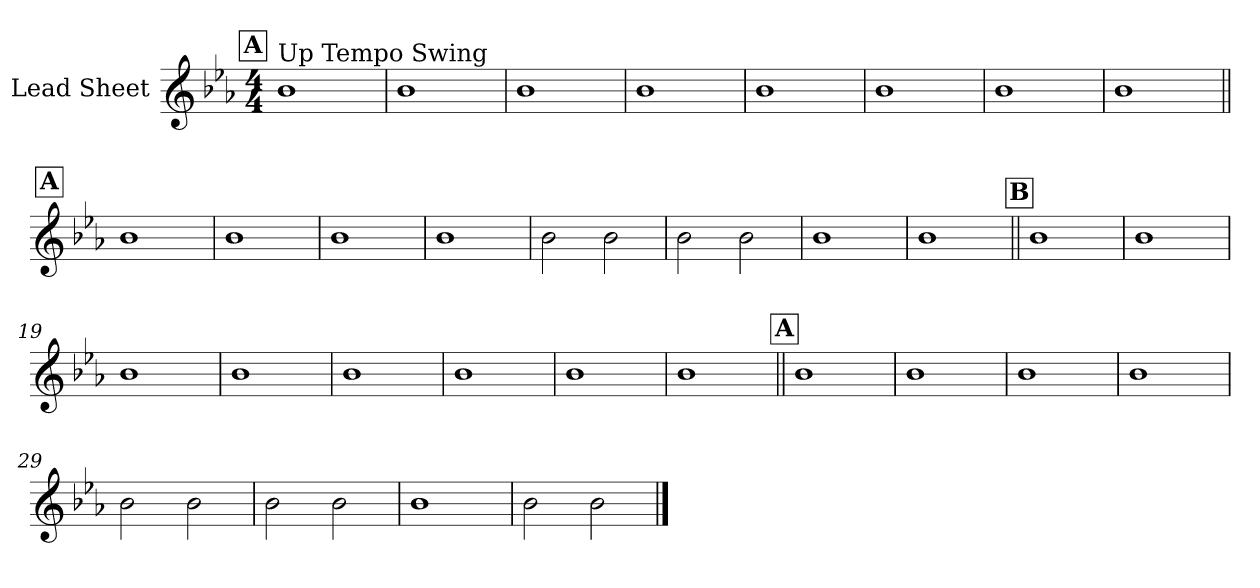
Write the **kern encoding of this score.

**kern
*part1
*staff1
*I"Lead Sheet
*clefG2
*k[b-e-a-]
*E-:
*M4/4
!!LO:REH:place=s1:a:fs=14:t=A
=1
!LO:TX:a:t=Up Tempo Swing
1b-
=2
1b-
=3
1b-
=4
1b-
!!LO:LB:g=z
=5
1b-
=6
1b-
=7
1b-
=8
1b-
!!LO:LB:g=z
!!LO:REH:place=s1:a:fs=14:t=A
=9||
1b-
=10
1b-
=11
1b-
=12
1b-
!!LO:LB:g=z
=13
2b-\
2b-\
=14
2b-\
2b-\
=15
1b-
=16
1b-
!!LO:LB:g=z
!!LO:REH:place=s1:a:fs=14:t=B
=17||
1b-
=18
1b-
=19
1b-
=20
1b-
!!LO:LB:g=z
=21
1b-
=22
1b-
=23
1b-
=24
1b-
!!LO:LB:g=z
!!LO:REH:place=s1:a:fs=14:t=A
=25||
1b-
=26
1b-
=27
1b-
=28
1b-
!!LO:LB:g=z
=29
2b-\
2b-\
=30
2b-\
2b-\
=31
1b-
=32
2b-\
2b-\
==
*-
